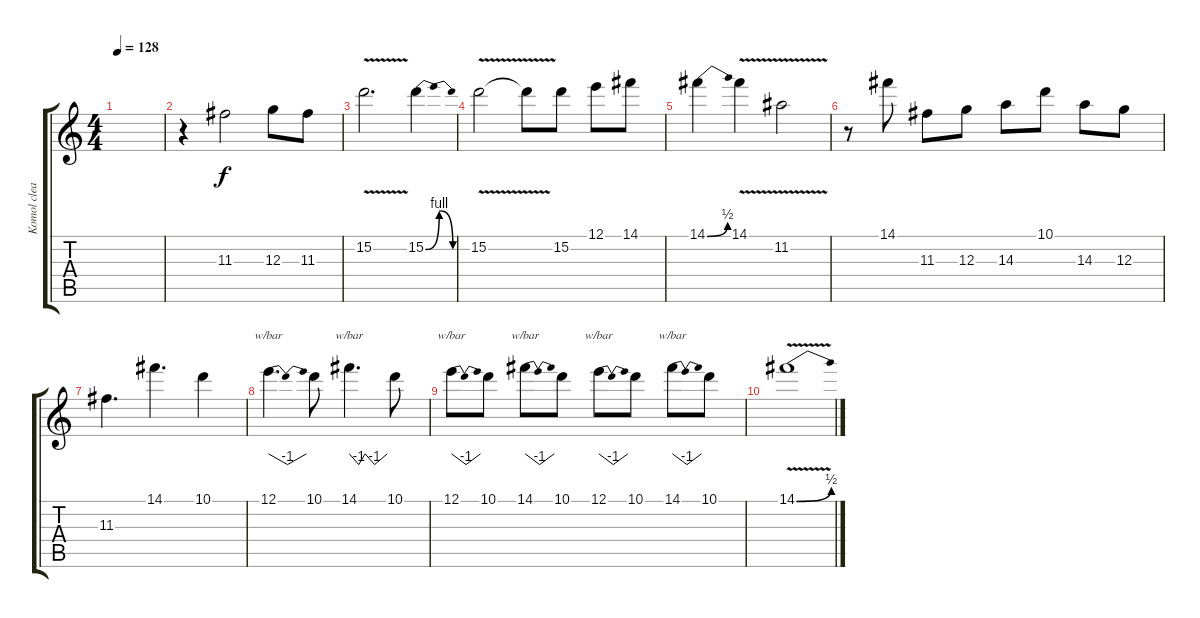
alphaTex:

\track ("Komol clean & solo" "Komol clea") {instrument electricguitarclean}
\staff {score tabs}
\tuning (E4 B3 G3 D3 A2 E2) {hide}
\ts (4 4)
\tempo 128
\clef g2
\ks c
|
r.4{volume 13 instrument overdrivenguitar} 11.3.2 12.3.8 11.3.8 |
15.2{v}.2{d} 15.2{be (bendrelease 0 0 15 4 40 4 60 0)}.4 |
15.2{v}.2 15.2{t}.8 15.2.8 12.1.8 14.1.8 |
14.1{be (bend 0 0 60 2)}.4 14.1{v}.4 11.2{v}.2 |
r.8 14.1.8 11.3.8 12.3.8 14.3.8 10.1.8 14.3.8 12.3.8 |
11.3.4{d} 14.1.4{d} 10.1.4 |
12.1.4{d tbe (dip default 0 0 30 -4 60 0)} 10.1.8 14.1.4{d tbe (custom default 0 0 15 -4 25 0 40 -4 60 0)} 10.1.8 |
12.1.8{tbe (dip default 0 0 10 -4 60 0)} 10.1.8 14.1.8{tbe (dip default 0 0 10 -4 60 0)} 10.1.8 12.1.8{tbe (dip default 0 0 10 -4 60 0)} 10.1.8 14.1.8{tbe (dip default 0 0 10 -4 60 0)} 10.1.8 |
14.1{be (bend 0 0 60 2) v}.1
